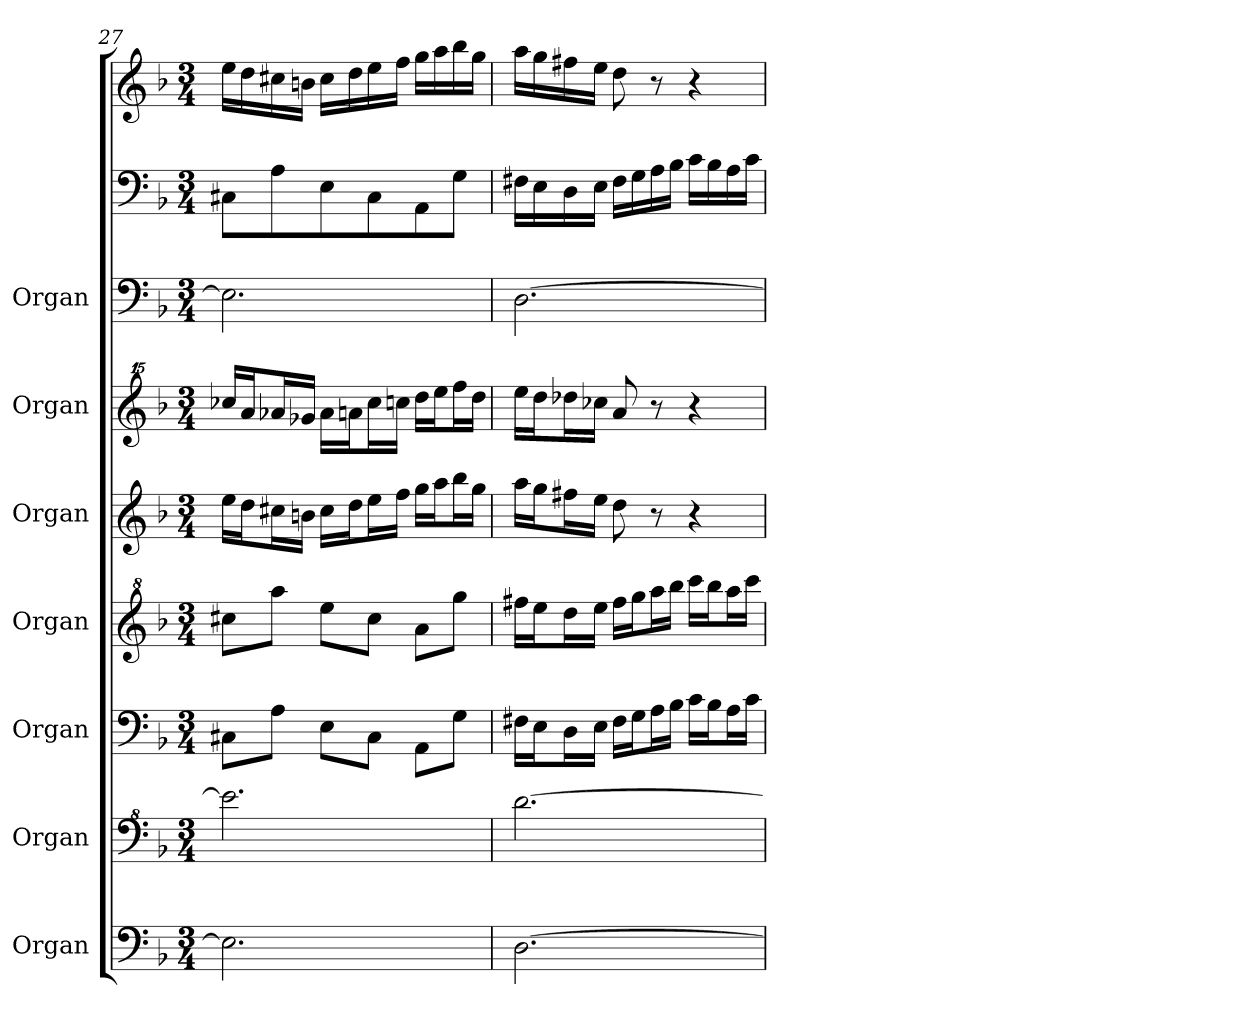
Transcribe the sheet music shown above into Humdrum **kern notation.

**kern	**kern	**kern	**kern	**kern	**kern	**kern	**kern	**kern
*part7	*part6	*part5	*part4	*part3	*part2	*part1	*part1	*part1
*staff9	*staff8	*staff7	*staff6	*staff5	*staff4	*staff3	*staff2	*staff1
*I"Organ	*I"Organ	*I"Organ	*I"Organ	*I"Organ	*I"Organ	*I"Organ	*	*
*	*I'Org.	*	*	*	*	*	*	*
*clefF4	*clefF^4	*clefF4	*clefG^2	*clefG2	*clefG^^2	*clefF4	*clefF4	*clefG2
*k[b-]	*k[b-]	*k[b-]	*k[b-]	*k[b-]	*k[b-]	*k[b-]	*k[b-]	*k[b-]
*M3/4	*M3/4	*M3/4	*M3/4	*M3/4	*M3/4	*M3/4	*M3/4	*M3/4
=27	=27	=27	=27	=27	=27	=27	=27	=27
2.E\]	2.ee\]	8C#X\L	8ccc#X\L	16ee\LL	16cccc-X/LL	2.E\]	8C#X\L	16ee\LL
.	.	.	.	16dd\J	16aaa/J	.	.	16dd\
.	.	8A\J	8aaa\J	16cc#X\L	16aaa-X/L	.	8A\	16cc#X\
.	.	.	.	16bn\JJ	16ggg-X/JJ	.	.	16bn\JJ
.	.	8E\L	8eee\L	16cc#\LL	16aaa-\LL	.	8E\	16cc#\LL
.	.	.	.	16dd\J	16aaan\J	.	.	16dd\
.	.	8C#\J	8ccc#\J	16ee\L	16cccc-\L	.	8C#\	16ee\
.	.	.	.	16ff\JJ	16ccccn\JJ	.	.	16ff\JJ
.	.	8AA\L	8aa\L	16gg\LL	16dddd\LL	.	8AA\	16gg\LL
.	.	.	.	16aa\J	16eeee\J	.	.	16aa\
.	.	8G\J	8ggg\J	16bb-\L	16ffff\L	.	8G\J	16bb-\
.	.	.	.	16gg\JJ	16dddd\JJ	.	.	16gg\JJ
!!LO:PB:g=z
=28	=28	=28	=28	=28	=28	=28	=28	=28
[2.D\	[2.dd\	16F#X\LL	16fff#X\LL	16aa\LL	16eeee\LL	[2.D\	16F#X\LL	16aa\LL
.	.	16E\J	16eee\J	16gg\J	16dddd\J	.	16E\	16gg\
.	.	16D\L	16ddd\L	16ff#X\L	16dddd-X\L	.	16D\	16ff#X\
.	.	16E\JJ	16eee\JJ	16ee\JJ	16cccc-X\JJ	.	16E\JJ	16ee\JJ
.	.	16F#\LL	16fff#\LL	8dd\	8aaa/	.	16F#\LL	8dd\
.	.	16G\J	16ggg\J	.	.	.	16G\	.
.	.	16A\L	16aaa\L	8r	8r	.	16A\	8r
.	.	16B-\JJ	16bbb-\JJ	.	.	.	16B-\JJ	.
.	.	16c\LL	16cccc\LL	4r	4r	.	16c\LL	4r
.	.	16B-\J	16bbb-\J	.	.	.	16B-\	.
.	.	16A\L	16aaa\L	.	.	.	16A\	.
.	.	16c\JJ	16cccc\JJ	.	.	.	16c\JJ	.
=	=	=	=	=	=	=	=	=
*-	*-	*-	*-	*-	*-	*-	*-	*-
